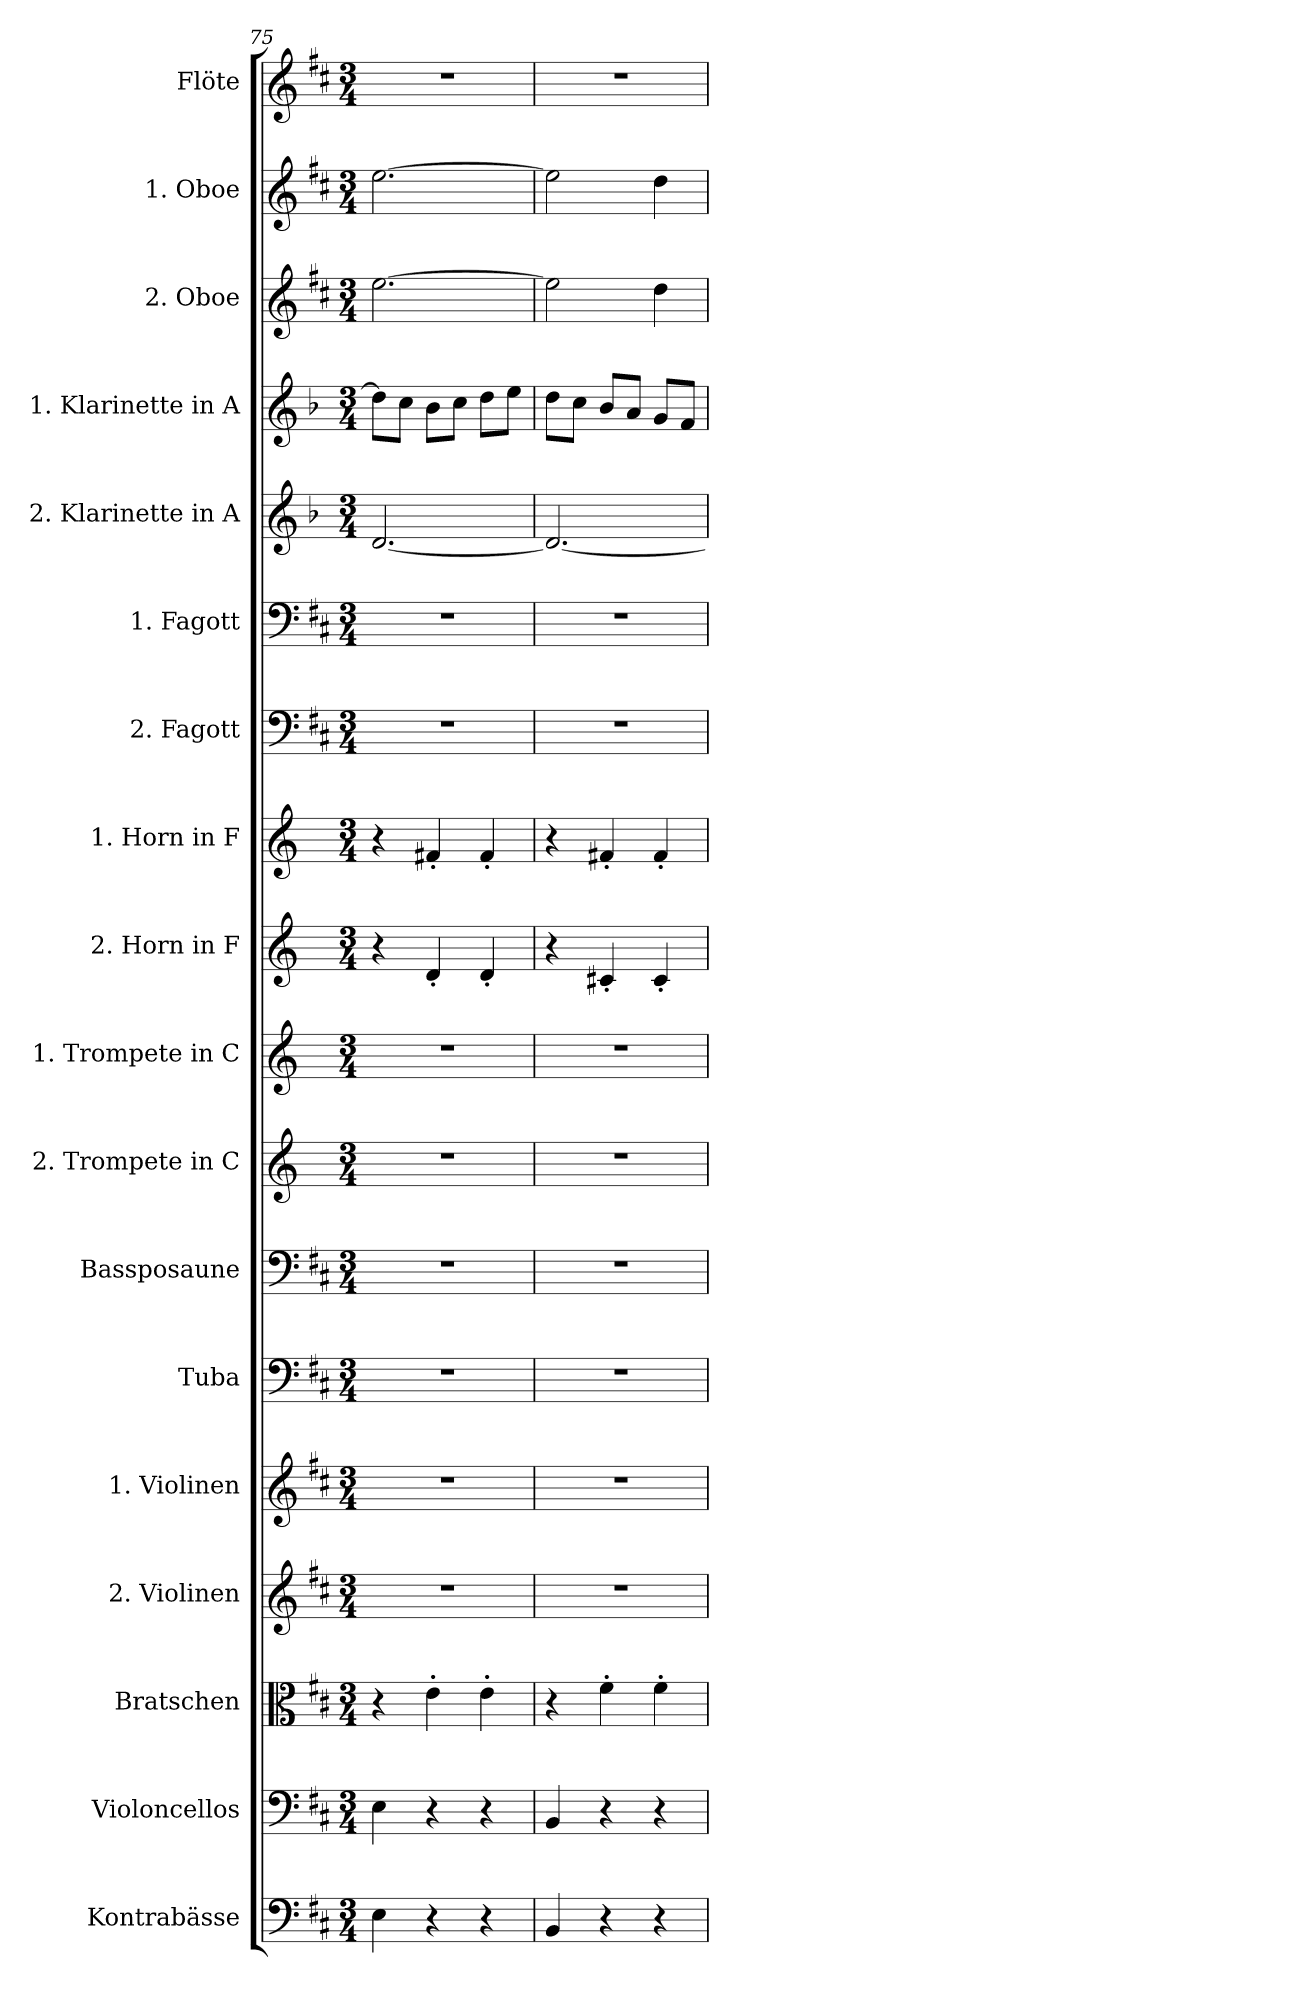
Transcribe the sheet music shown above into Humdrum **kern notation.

**kern	**kern	**kern	**kern	**kern	**kern	**kern	**kern	**kern	**kern	**kern	**kern	**kern	**kern	**kern	**kern	**kern	**kern
*part18	*part17	*part16	*part15	*part14	*part13	*part12	*part11	*part10	*part9	*part8	*part7	*part6	*part5	*part4	*part3	*part2	*part1
*staff18	*staff17	*staff16	*staff15	*staff14	*staff13	*staff12	*staff11	*staff10	*staff9	*staff8	*staff7	*staff6	*staff5	*staff4	*staff3	*staff2	*staff1
*I"Kontrabässe	*I"Violoncellos	*I"Bratschen	*I"2. Violinen	*I"1. Violinen	*I"Tuba	*I"Bassposaune	*I"2. Trompete in C	*I"1. Trompete in C	*I"2. Horn in F	*I"1. Horn in F	*I"2. Fagott	*I"1. Fagott	*I"2. Klarinette in A	*I"1. Klarinette in A	*I"2. Oboe	*I"1. Oboe	*I"Flöte
*I'Kbs.	*I'Vcs.	*I'Bran.	*I'2. Vln.	*I'1. Vln.	*I'Tba.	*I'B.psn.	*	*	*	*	*I'2. Fgt.	*I'1. Fgt.	*	*	*I'2. Ob.	*I'1. Ob.	*I'Fl.
*clefF4	*clefF4	*clefC3	*clefG2	*clefG2	*clefF4	*clefF4	*clefG2	*clefG2	*clefG2	*clefG2	*clefF4	*clefF4	*clefG2	*clefG2	*clefG2	*clefG2	*clefG2
*ITrd7c12	*	*	*	*	*	*	*	*	*ITrd4c7	*ITrd4c7	*	*	*ITrd2c3	*ITrd2c3	*	*	*
*k[f#c#]	*k[f#c#]	*k[f#c#]	*k[f#c#]	*k[f#c#]	*k[f#c#]	*k[f#c#]	*k[]	*k[]	*k[b-]	*k[b-]	*k[f#c#]	*k[f#c#]	*k[f#c#]	*k[f#c#]	*k[f#c#]	*k[f#c#]	*k[f#c#]
*M3/4	*M3/4	*M3/4	*M3/4	*M3/4	*M3/4	*M3/4	*M3/4	*M3/4	*M3/4	*M3/4	*M3/4	*M3/4	*M3/4	*M3/4	*M3/4	*M3/4	*M3/4
=75	=75	=75	=75	=75	=75	=75	=75	=75	=75	=75	=75	=75	=75	=75	=75	=75	=75
4EE\	4E\	4r	2.r	2.r	2.r	2.r	2.r	2.r	4r	4r	2.r	2.r	[2.B/	8b\L]	[2.ee\	[2.ee\	2.r
.	.	.	.	.	.	.	.	.	.	.	.	.	.	8a\J	.	.	.
4r	4r	4e'\	.	.	.	.	.	.	4G'/	4Bn'/	.	.	.	8g\L	.	.	.
.	.	.	.	.	.	.	.	.	.	.	.	.	.	8a\J	.	.	.
4r	4r	4e'\	.	.	.	.	.	.	4G'/	4B'/	.	.	.	8b\L	.	.	.
.	.	.	.	.	.	.	.	.	.	.	.	.	.	8cc#\J	.	.	.
=76	=76	=76	=76	=76	=76	=76	=76	=76	=76	=76	=76	=76	=76	=76	=76	=76	=76
4BBB/	4BB/	4r	2.r	2.r	2.r	2.r	2.r	2.r	4r	4r	2.r	2.r	2.B/_	8b\L	2ee\]	2ee\]	2.r
.	.	.	.	.	.	.	.	.	.	.	.	.	.	8a\J	.	.	.
4r	4r	4f#'\	.	.	.	.	.	.	4F#X'/	4Bn'/	.	.	.	8g/L	.	.	.
.	.	.	.	.	.	.	.	.	.	.	.	.	.	8f#/J	.	.	.
4r	4r	4f#'\	.	.	.	.	.	.	4F#'/	4B'/	.	.	.	8e/L	4dd\	4dd\	.
.	.	.	.	.	.	.	.	.	.	.	.	.	.	8d/J	.	.	.
=	=	=	=	=	=	=	=	=	=	=	=	=	=	=	=	=	=
*-	*-	*-	*-	*-	*-	*-	*-	*-	*-	*-	*-	*-	*-	*-	*-	*-	*-
